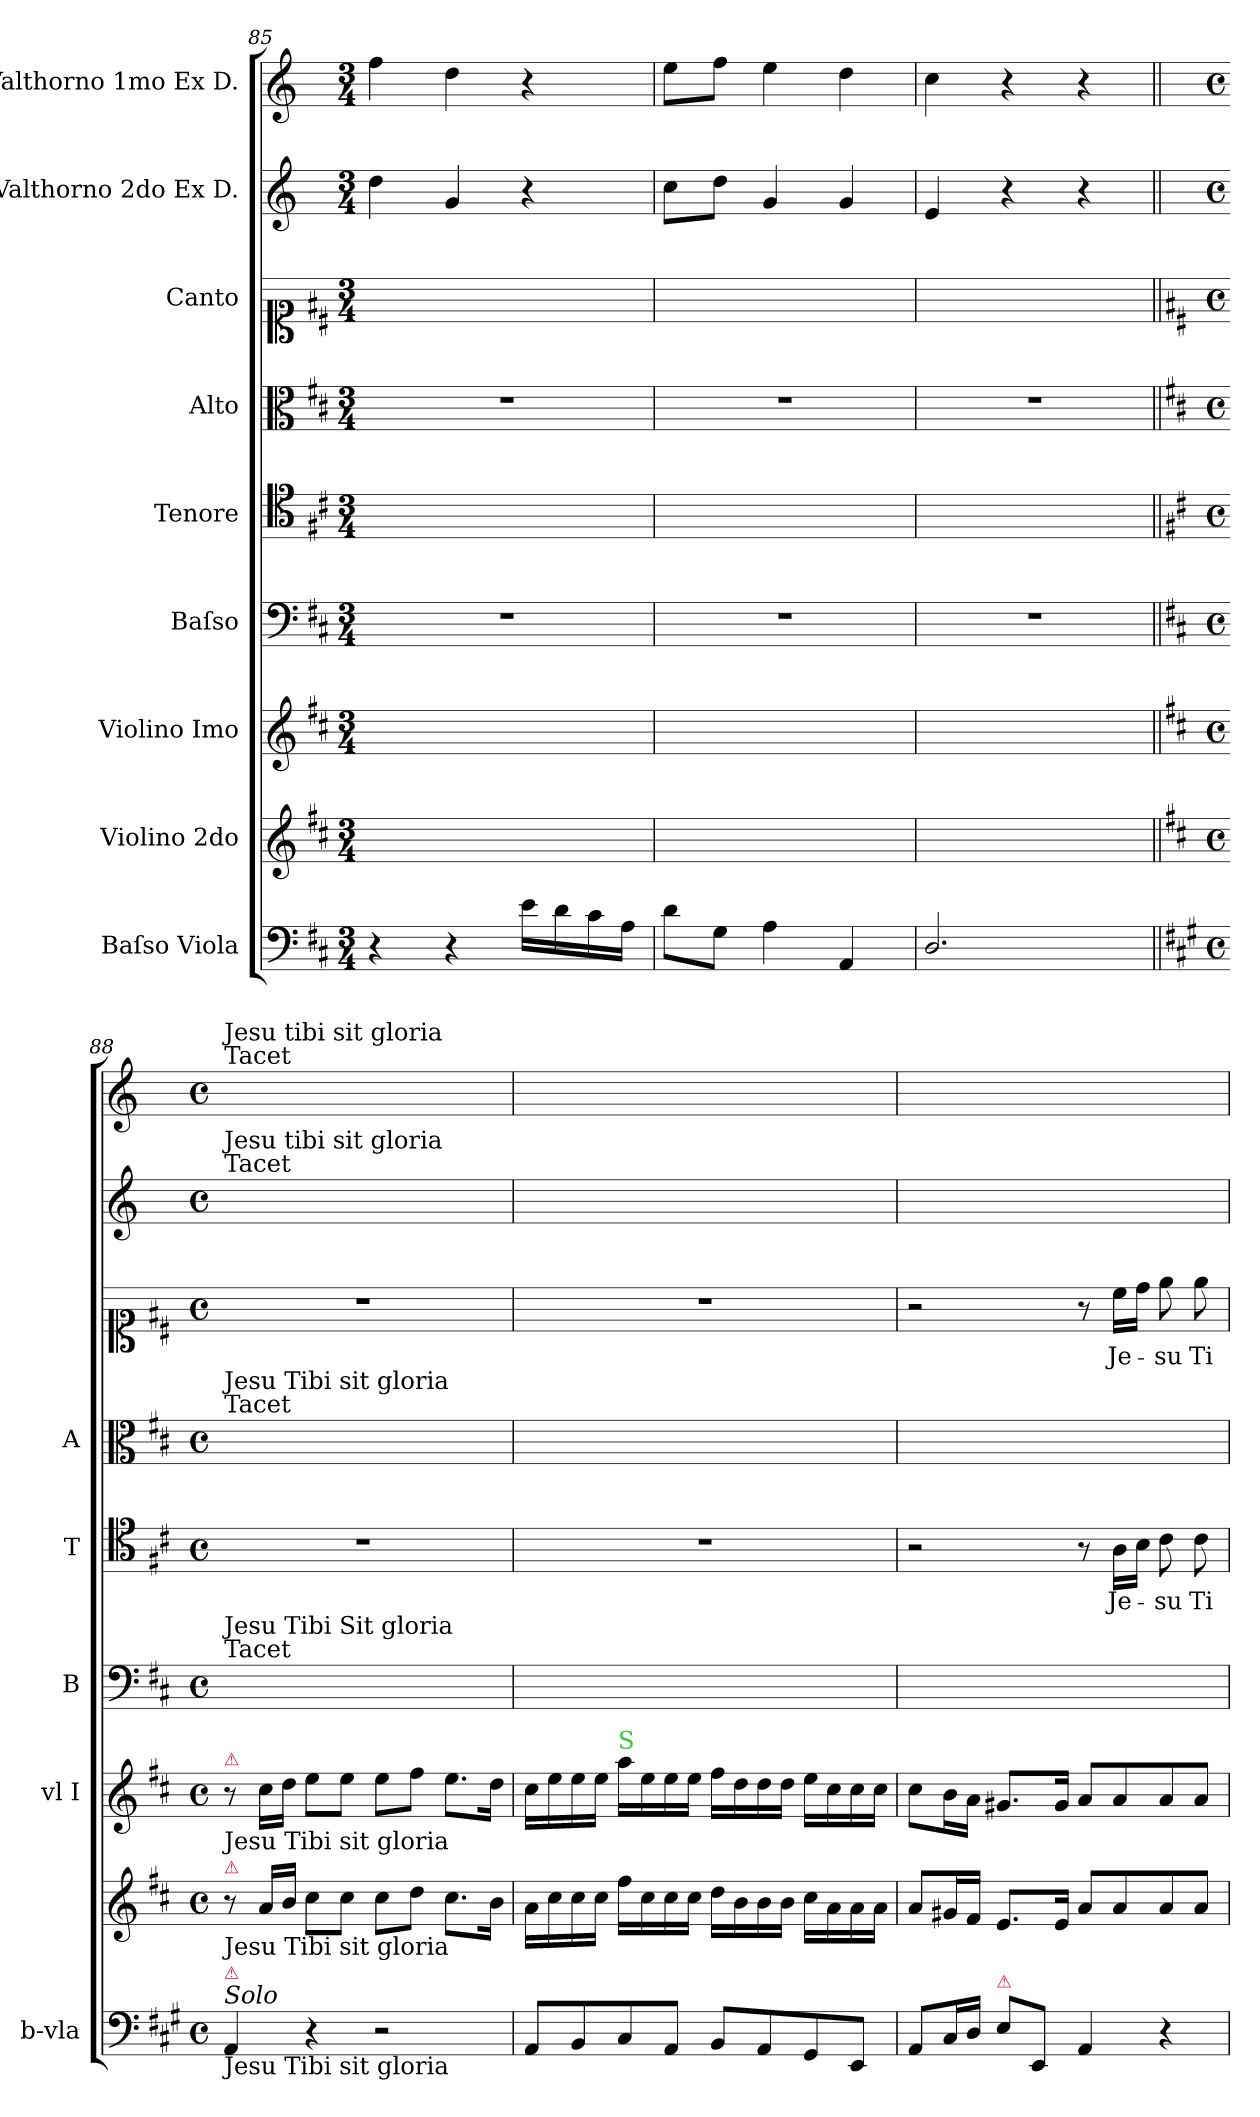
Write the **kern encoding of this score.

**kern	**kern	**kern	**kern	**kern	**text	**kern	**kern	**text	**kern	**kern
*part9	*part8	*part7	*part6	*part5	*part5	*part4	*part3	*part3	*part2	*part1
*staff9	*staff8	*staff7	*staff6	*staff5	*staff5	*staff4	*staff3	*staff3	*staff2	*staff1
*I"Baſso Viola	*I"Violino 2do	*I"Violino Imo	*I"Baſso	*I"Tenore	*	*I"Alto	*I"Canto	*	*I"Valthorno 2do Ex D.	*I"Valthorno 1mo Ex D.
*I'b-vla	*	*I'vl I	*I'B	*I'T	*	*I'A	*	*	*	*
*clefF4	*clefG2	*clefG2	*clefF4	*clefC4	*	*clefC3	*clefC1	*	*clefG2	*clefG2
*	*	*	*	*	*	*	*	*	*ITrd6c10	*ITrd6c10
*k[f#c#]	*k[f#c#]	*k[f#c#]	*k[f#c#]	*k[f#c#]	*	*k[f#c#]	*k[f#c#]	*	*k[f#c#]	*k[f#c#]
*D:	*D:	*D:	*D:	*D:	*	*D:	*D:	*	*D:	*D:
*M3/4	*M3/4	*M3/4	*M3/4	*M3/4	*	*M3/4	*M3/4	*	*M3/4	*M3/4
=85	=85	=85	=85	=85	=85	=85	=85	=85	=85	=85
4r	2.ryy	2.ryy	2.r	2.ryy	.	2.r	2.ryy	.	4e\	4g\
4r	.	.	.	.	.	.	.	.	4A/	4e\
16e\LL	.	.	.	.	.	.	.	.	4r	4r
16d\	.	.	.	.	.	.	.	.	.	.
16c#\	.	.	.	.	.	.	.	.	.	.
16A\JJ	.	.	.	.	.	.	.	.	.	.
=86	=86	=86	=86	=86	=86	=86	=86	=86	=86	=86
8d\L	2.ryy	2.ryy	2.r	2.ryy	.	2.r	2.ryy	.	8d\L	8f#\L
8G\J	.	.	.	.	.	.	.	.	8e\J	8g\J
4A\	.	.	.	.	.	.	.	.	4A/	4f#\
4AA/	.	.	.	.	.	.	.	.	4A/	4e\
=87	=87	=87	=87	=87	=87	=87	=87	=87	=87	=87
2.D/	2.ryy	2.ryy	2.r	2.ryy	.	2.r	2.ryy	.	4F#/	4d\
.	.	.	.	.	.	.	.	.	4r	4r
.	.	.	.	.	.	.	.	.	4r	4r
=88||	=88||	=88||	=88||	=88||	=88||	=88||	=88||	=88||	=88||	=88||
*k[f#c#g#]	*	*	*	*	*	*	*	*	*	*
*M4/4	*M4/4	*M4/4	*M4/4	*M4/4	*	*M4/4	*M4/4	*	*M4/4	*M4/4
*met(c)	*met(c)	*met(c)	*met(c)	*met(c)	*	*met(c)	*met(c)	*	*met(c)	*met(c)
!	!	!	!	!	!	!	!	!	!	!LO:TX:a:t=Jesu tibi sit gloria\nTacet
!	!	!	!	!	!	!	!	!	!LO:TX:a:t=Jesu tibi sit gloria\nTacet	!
!	!	!	!	!	!	!LO:TX:a:t=Jesu Tibi sit gloria\nTacet	!	!	!	!
!	!	!	!LO:TX:a:t=Jesu Tibi Sit gloria\nTacet	!	!	!	!	!	!	!
!	!	!LO:TX:a:color=crimson:t=⚠	!	!	!	!	!	!	!	!
!	!	!LO:TX:b:t=Jesu Tibi sit gloria	!	!	!	!	!	!	!	!
!	!LO:TX:a:color=crimson:t=⚠	!	!	!	!	!	!	!	!	!
!	!LO:TX:b:t=Jesu Tibi sit gloria	!	!	!	!	!	!	!	!	!
!LO:TX:b:t=Jesu Tibi sit gloria	!	!	!	!	!	!	!	!	!	!
!LO:TX:a:i:t=Solo	!	!	!	!	!	!	!	!	!	!
!LO:TX:a:color=crimson:t=⚠	!	!	!	!	!	!	!	!	!	!
4AA/	8r	8r	1ryy	1r	.	1ryy	1r	.	1ryy	1ryy
.	16a/LL	16cc#\LL	.	.	.	.	.	.	.	.
.	16b/JJ	16dd\JJ	.	.	.	.	.	.	.	.
4r	8cc#\L	8ee\L	.	.	.	.	.	.	.	.
.	8cc#\J	8ee\J	.	.	.	.	.	.	.	.
2r	8cc#\L	8ee\L	.	.	.	.	.	.	.	.
.	8dd\J	8ff#\J	.	.	.	.	.	.	.	.
.	8.cc#\L	8.ee\L	.	.	.	.	.	.	.	.
.	16b\Jk	16dd\Jk	.	.	.	.	.	.	.	.
=89	=89	=89	=89	=89	=89	=89	=89	=89	=89	=89
8AA/L	16a\LL	16cc#\LL	1ryy	1r	.	1ryy	1r	.	1ryy	1ryy
.	16cc#\	16ee\	.	.	.	.	.	.	.	.
8BB/	16cc#\	16ee\	.	.	.	.	.	.	.	.
.	16cc#\JJ	16ee\JJ	.	.	.	.	.	.	.	.
!	!	!LO:TX:a:color=limegreen:t=S	!	!	!	!	!	!	!	!
8C#/	16ff#\LL	16aa\LL	.	.	.	.	.	.	.	.
.	16cc#\	16ee\	.	.	.	.	.	.	.	.
8AA/J	16cc#\	16ee\	.	.	.	.	.	.	.	.
.	16cc#\JJ	16ee\JJ	.	.	.	.	.	.	.	.
8BB/L	16dd\LL	16ff#\LL	.	.	.	.	.	.	.	.
.	16b\	16dd\	.	.	.	.	.	.	.	.
8AA/	16b\	16dd\	.	.	.	.	.	.	.	.
.	16b\JJ	16dd\JJ	.	.	.	.	.	.	.	.
8GG#/	16cc#\LL	16ee\LL	.	.	.	.	.	.	.	.
.	16a\	16cc#\	.	.	.	.	.	.	.	.
8EE/J	16a\	16cc#\	.	.	.	.	.	.	.	.
.	16a\JJ	16cc#\JJ	.	.	.	.	.	.	.	.
=90	=90	=90	=90	=90	=90	=90	=90	=90	=90	=90
8AA/L	8a/L	8cc#\L	1ryy	2r	.	1ryy	2r	.	1ryy	1ryy
16C#/L	16g#X/L	16b\L	.	.	.	.	.	.	.	.
16D/JJ	16f#/JJ	16a\JJ	.	.	.	.	.	.	.	.
!LO:TX:a:color=crimson:t=⚠	!	!	!	!	!	!	!	!	!	!
8E/L	8.e/L	8.g#X/L	.	.	.	.	.	.	.	.
8EE/J	.	.	.	.	.	.	.	.	.	.
.	16e/Jk	16g#/Jk	.	.	.	.	.	.	.	.
4AA/	8a/L	8a/L	.	8r	.	.	8r	.	.	.
.	8a/	8a/	.	16A\LL	Je-	.	16cc#\LL	Je-	.	.
.	.	.	.	16B\JJ	.	.	16dd\JJ	.	.	.
4r	8a/	8a/	.	8c#\	-su	.	8ee\	-su	.	.
.	8a/J	8a/J	.	8c#\	Ti-	.	8ee\	Ti-	.	.
=	=	=	=	=	=	=	=	=	=	=
*-	*-	*-	*-	*-	*-	*-	*-	*-	*-	*-
